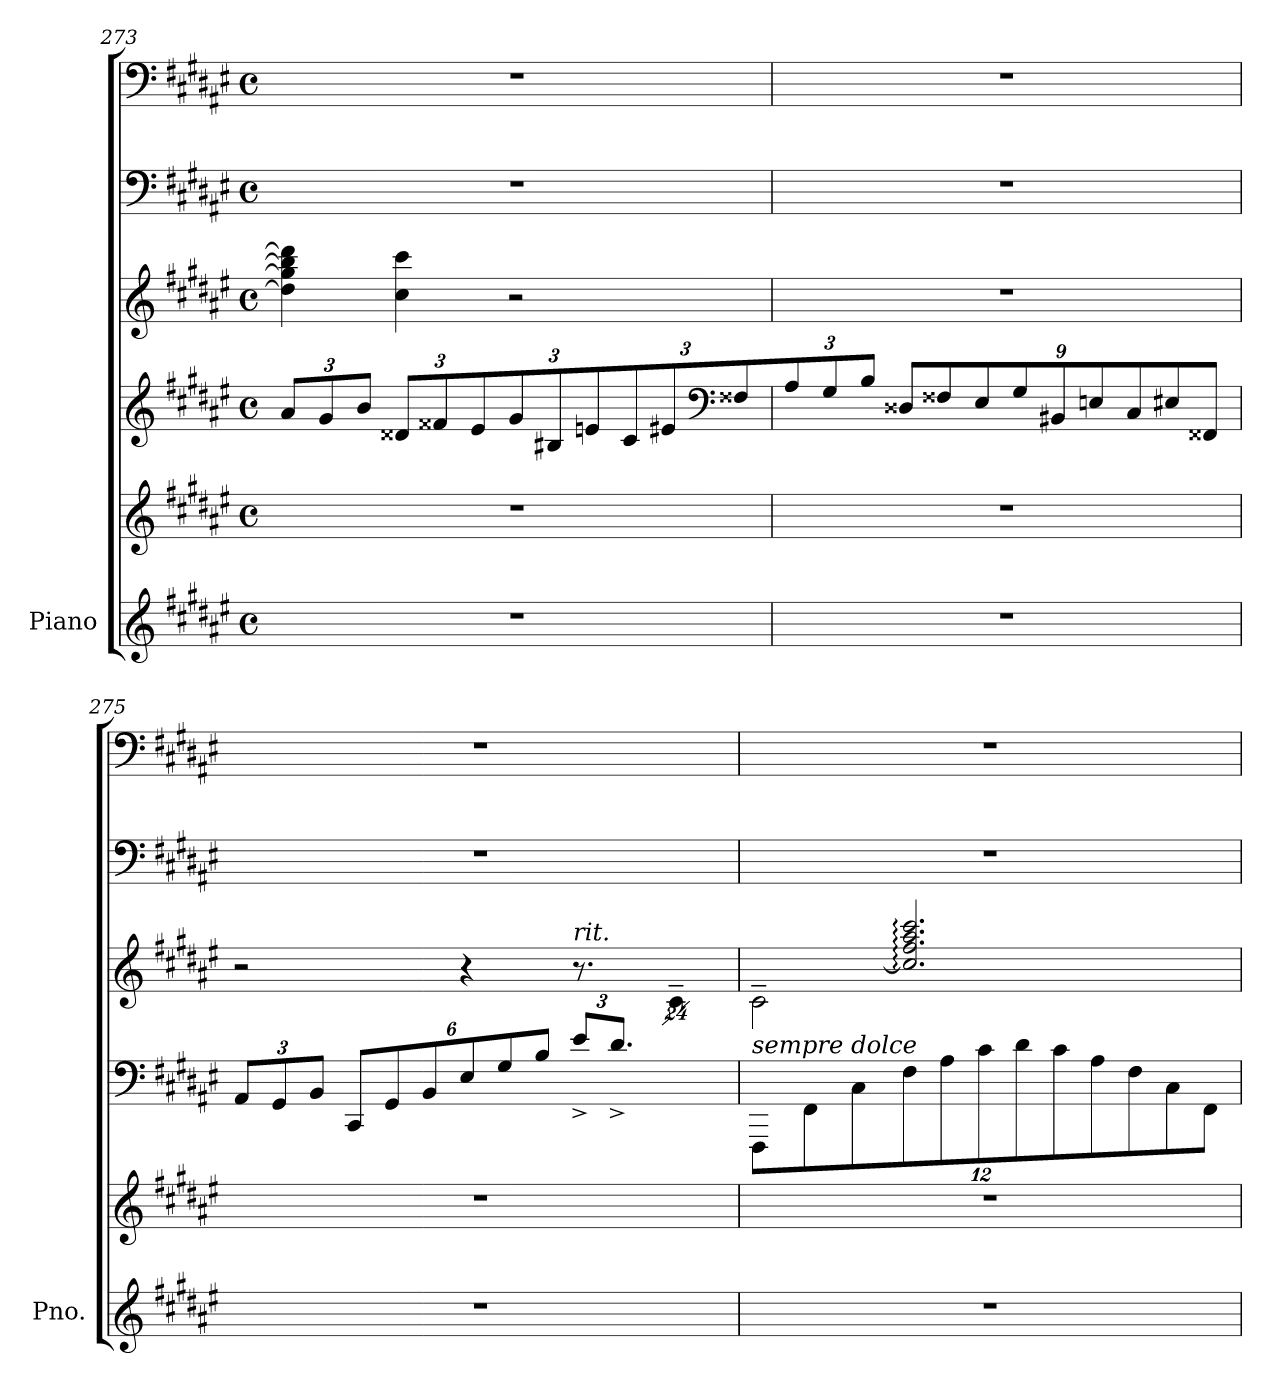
**kern	**kern	**kern	**kern	**kern	**kern
*part1	*part1	*part1	*part1	*part1	*part1
*staff6	*staff5	*staff4	*staff3	*staff2	*staff1
*I"Piano	*	*	*	*	*
*I'Pno.	*	*	*	*	*
!!LO:LB:g=z
*clefG2	*clefG2	*clefG2	*clefG2	*clefF4	*clefF4
*k[f#c#g#d#a#e#]	*k[f#c#g#d#a#e#]	*k[f#c#g#d#a#e#]	*k[f#c#g#d#a#e#]	*k[f#c#g#d#a#e#]	*k[f#c#g#d#a#e#]
*M4/4	*M4/4	*M4/4	*M4/4	*M4/4	*M4/4
*met(c)	*met(c)	*met(c)	*met(c)	*met(c)	*met(c)
*	*	*Xbrackettup	*	*	*
=273	=273	=273	=273	=273	=273
1r	1r	12a#/L	4dd#\] 4gg#\] 4bbn\] 4ddd#\]	1r	1r
.	.	12g#/	.	.	.
.	.	12b/J	.	.	.
.	.	12d##X/L	4cc#\ 4ccc#\	.	.
.	.	12f##X/	.	.	.
.	.	12e#/	.	.	.
.	.	12g#/	2r	.	.
.	.	12B#X/	.	.	.
.	.	12en/	.	.	.
.	.	12c#/	.	.	.
.	.	12e#X/	.	.	.
*	*	*clefF4	*	*	*
.	.	12F##X/	.	.	.
=274	=274	=274	=274	=274	=274
1r	1r	12A#/	1r	1r	1r
.	.	12G#/	.	.	.
.	.	12B/J	.	.	.
.	.	12D##X/L	.	.	.
.	.	12F##X/	.	.	.
.	.	12E#/	.	.	.
.	.	12G#/	.	.	.
.	.	12BB#X/	.	.	.
.	.	12En/	.	.	.
.	.	12C#/	.	.	.
.	.	12E#X/	.	.	.
.	.	12FF##X/J	.	.	.
=275	=275	=275	=275	=275	=275
*	*	*	*^	*	*
1r	1r	12AA#/L	24%23ryy	2r	1r	1r
.	.	12GG#/	.	.	.	.
.	.	12BB/J	.	.	.	.
.	.	12CC#/L	.	.	.	.
.	.	12GG#/	.	.	.	.
.	.	12BB/	.	.	.	.
.	.	12E#/	.	4r	.	.
.	.	12G#/	.	.	.	.
.	.	12B/J	.	.	.	.
!	!	!	!	!LO:TX:a:i:t=rit.	!	!
.	.	12e#^/L	.	8.r	.	.
.	.	12.d#^/J	.	.	.	.
.	.	.	.	16ryy	.	.
.	.	24ryy	24c#~\	.	.	.
!!LO:PB:g=z
=276	=276	=276	=276	=276	=276	=276
!	!	!LO:TX:a:i:t=sempre dolce	!	!	!	!
1r	1r	12FFF#\L	2c#~\	16c#/LLyy	1r	1r
.	.	.	.	16f#/	.	.
.	.	12FF#\	.	.	.	.
.	.	.	.	16a#/	.	.
.	.	12C#\	.	.	.	.
.	.	.	.	[16cc#/JJ	.	.
.	.	12F#\	.	2.cc#/]: 2.ff#/: 2.aa#/: 2.ccc#/:	.	.
.	.	12A#\	.	.	.	.
.	.	12c#\	.	.	.	.
.	.	12d#\	2ryy	.	.	.
.	.	12c#\	.	.	.	.
.	.	12A#\	.	.	.	.
.	.	12F#\	.	.	.	.
.	.	12C#\	.	.	.	.
.	.	12FF#\J	.	.	.	.
*	*	*	*v	*v	*	*
=	=	=	=	=	=
*-	*-	*-	*-	*-	*-
